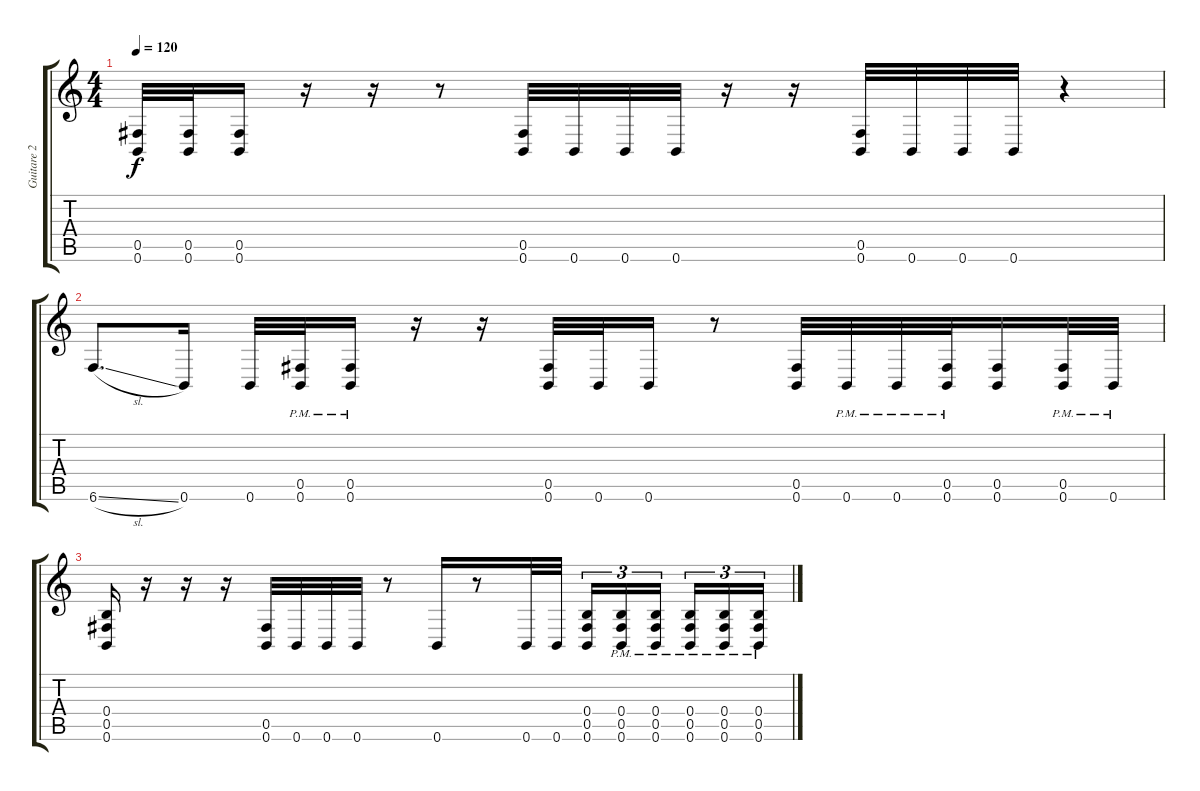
\track ("Guitare 2" "Guitare 2") {instrument distortionguitar}
\staff {score tabs}
\tuning (Db4 Ab3 E3 B2 Gb2 B1) {hide}
\ts (4 4)
\tempo 120
\clef g2
\ks c
(0.5 0.6).32{dy f} (0.5 0.6).32 (0.5 0.6).16 r.16 r.16 r.8 (0.5 0.6).32 0.6.32 0.6.32 0.6.32 r.16 r.16 (0.5 0.6).32 0.6.32 0.6.32 0.6.32 r.4 |
6.6{sl}.8{d} 0.6.16 0.6.32 (0.5{pm} 0.6{pm}).32 (0.5{pm} 0.6{pm}).16 r.16 r.16 (0.5 0.6).32 0.6.32 0.6.16 r.8 (0.5 0.6).32 0.6{pm}.32 0.6{pm}.32 (0.5{pm} 0.6{pm}).32 (0.5 0.6).16 (0.5{pm} 0.6{pm}).32 0.6{pm}.32 |
(0.4 0.5 0.6).16 r.16 r.16 r.16 (0.5 0.6).32 0.6.32 0.6.32 0.6.32 r.8 0.6.16 r.8 0.6.32 0.6.32 (0.4 0.5 0.6).16{tu (3 2)} (0.4{pm} 0.5{pm} 0.6{pm}).16{tu (3 2)} (0.4{pm} 0.5{pm} 0.6{pm}).16{tu (3 2) beam splitsecondary} (0.4{pm} 0.5{pm} 0.6{pm}).16{tu (3 2)} (0.4{pm} 0.5{pm} 0.6{pm}).16{tu (3 2)} (0.4{pm} 0.5{pm} 0.6{pm}).16{tu (3 2)}
